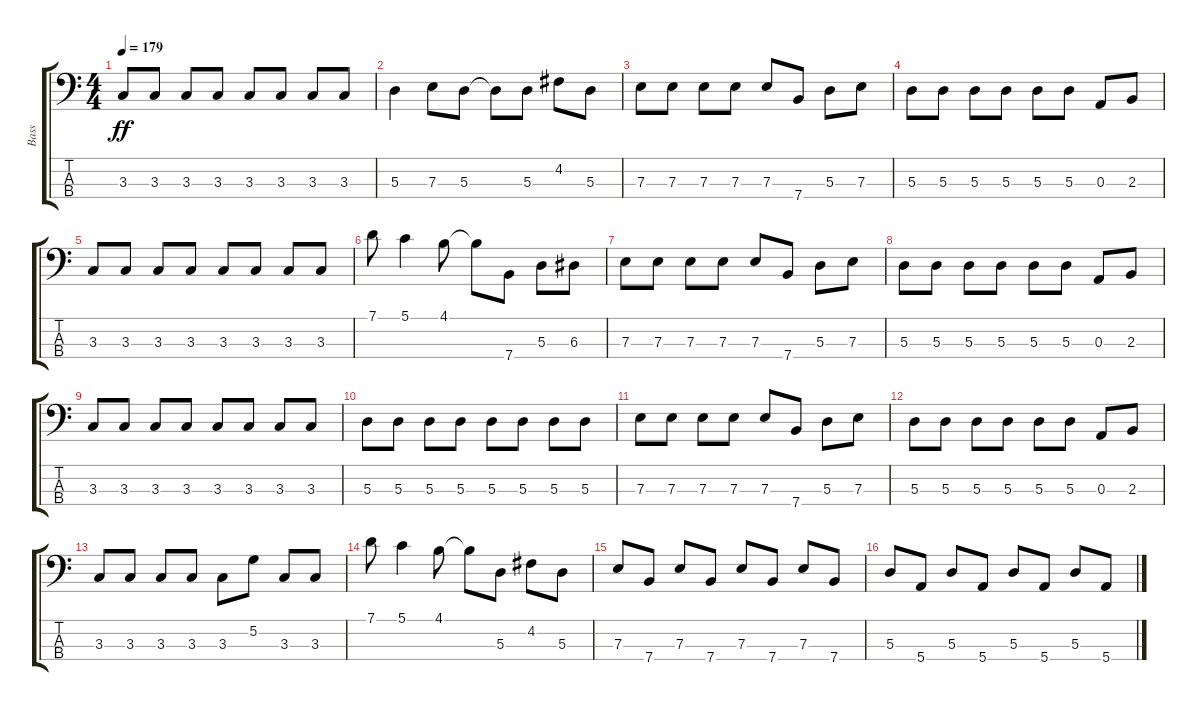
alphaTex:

\track ("Bass" "Bass") {instrument electricbassfinger}
\staff {score tabs}
\tuning (G2 D2 A1 E1) {hide}
\ts (4 4)
\tempo 179
\clef f4
\ks c
3.3.8{dy ff} 3.3.8 3.3.8 3.3.8 3.3.8 3.3.8 3.3.8 3.3.8 |
5.3.4 7.3.8 5.3.8 5.3{t}.8 5.3.8 4.2.8 5.3.8 |
7.3.8 7.3.8 7.3.8 7.3.8 7.3.8 7.4.8 5.3.8 7.3.8 |
5.3.8 5.3.8 5.3.8 5.3.8 5.3.8 5.3.8 0.3.8 2.3.8 |
3.3.8 3.3.8 3.3.8 3.3.8 3.3.8 3.3.8 3.3.8 3.3.8 |
7.1.8 5.1.4 4.1.8 4.1{t}.8 7.4.8 5.3.8 6.3.8 |
7.3.8 7.3.8 7.3.8 7.3.8 7.3.8 7.4.8 5.3.8 7.3.8 |
5.3.8 5.3.8 5.3.8 5.3.8 5.3.8 5.3.8 0.3.8 2.3.8 |
3.3.8 3.3.8 3.3.8 3.3.8 3.3.8 3.3.8 3.3.8 3.3.8 |
5.3.8 5.3.8 5.3.8 5.3.8 5.3.8 5.3.8 5.3.8 5.3.8 |
7.3.8 7.3.8 7.3.8 7.3.8 7.3.8 7.4.8 5.3.8 7.3.8 |
5.3.8 5.3.8 5.3.8 5.3.8 5.3.8 5.3.8 0.3.8 2.3.8 |
3.3.8 3.3.8 3.3.8 3.3.8 3.3.8 5.2.8 3.3.8 3.3.8 |
7.1.8 5.1.4 4.1.8 4.1{t}.8 5.3.8 4.2.8 5.3.8 |
7.3.8 7.4.8 7.3.8 7.4.8 7.3.8 7.4.8 7.3.8 7.4.8 |
5.3.8 5.4.8 5.3.8 5.4.8 5.3.8 5.4.8 5.3.8 5.4.8
